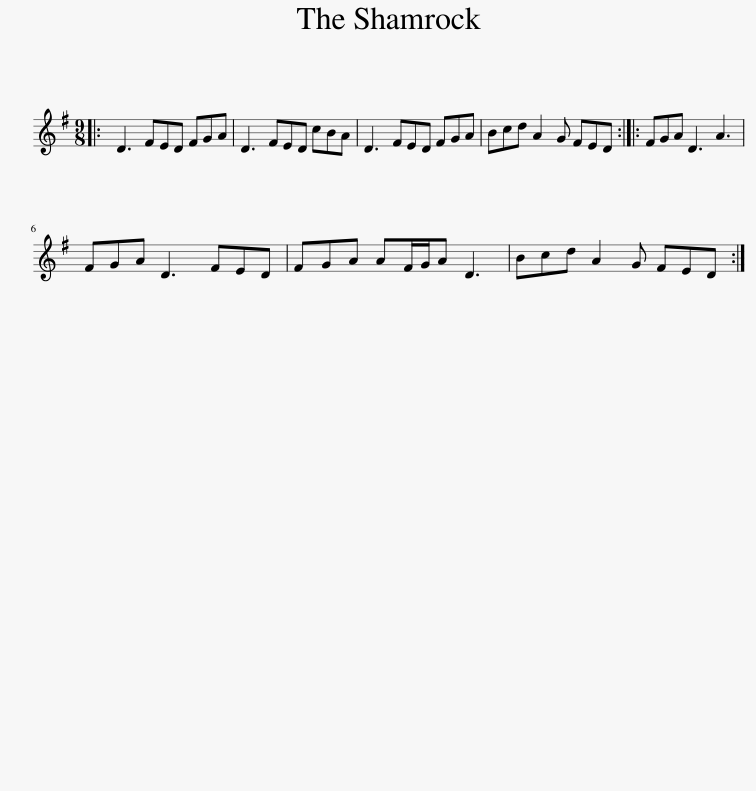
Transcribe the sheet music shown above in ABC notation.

X:1
L:1/8
M:9/8
I:linebreak $
K:G
V:1 treble
V:1
|: D3 FED FGA | D3 FED cBA | D3 FED FGA | Bcd A2 G FED :: FGA D3 A3 |$ %5
 FGA D3 FED | FGA AF/G/A D3 | Bcd A2 G FED :| %8
